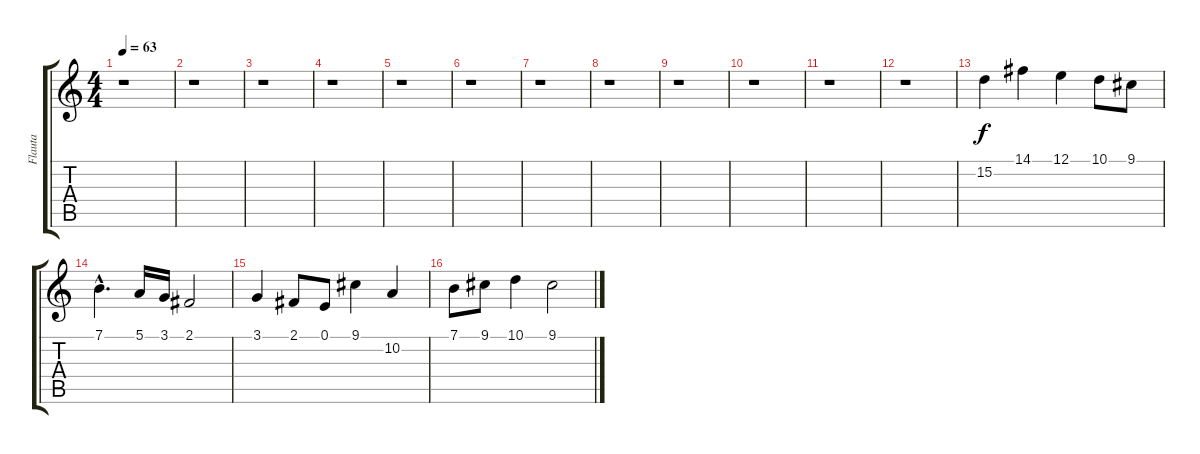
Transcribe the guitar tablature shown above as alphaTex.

\track ("Flauta" "Flauta") {instrument flute}
\staff {score tabs}
\tuning (E4 B3 G3 D3 A2 E2) {hide}
\ts (4 4)
\tempo 63
\clef g2
\ks c
r.1{dy f} |
r.1 |
r.1 |
r.1 |
r.1 |
r.1 |
r.1 |
r.1 |
r.1 |
r.1 |
r.1 |
r.1 |
15.2.4 14.1.4 12.1.4 10.1.8 9.1.8 |
7.1{hac}.4{d} 5.1.16 3.1.16 2.1.2 |
3.1.4 2.1.8 0.1.8 9.1.4 10.2.4 |
7.1.8 9.1.8 10.1.4 9.1.2
